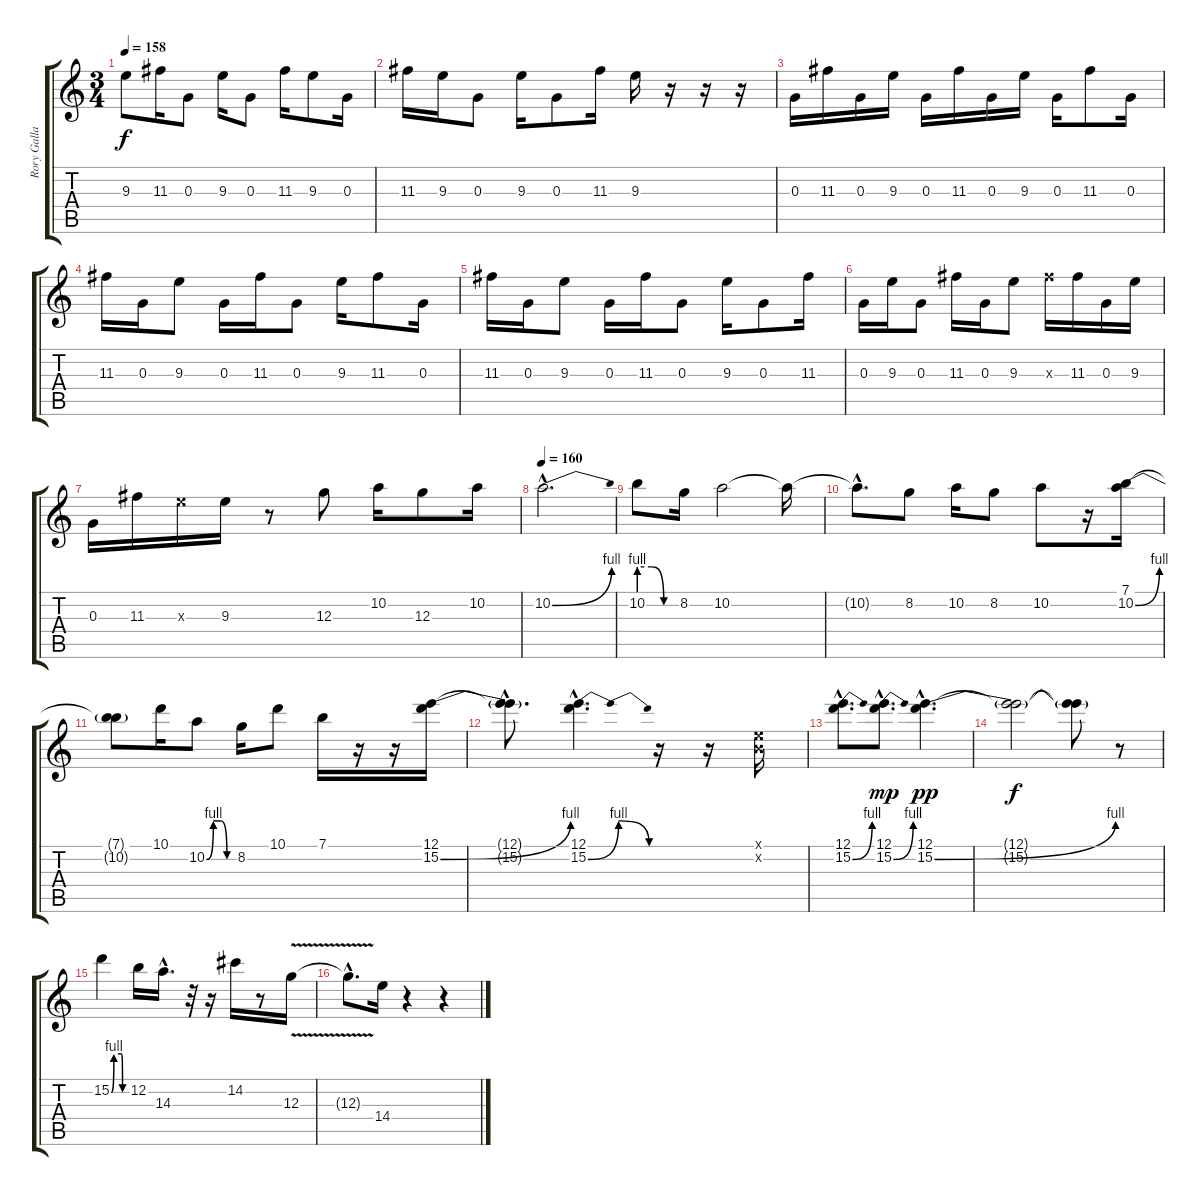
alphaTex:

\track ("Rory Gallagher (For Sound)" "Rory Galla") {instrument electricguitarclean}
\staff {score tabs}
\tuning (E4 B3 G3 D3 A2 E2) {hide}
\ts (3 4)
\tempo 158
\clef g2
\ks c
9.3.8{dy f} 11.3.16 0.3.8 9.3.16 0.3.8 11.3.16 9.3.8 0.3.16 |
11.3.16 9.3.16 0.3.8 9.3.16 0.3.8 11.3.16 9.3.16 r.16 r.16 r.16 |
0.3.16 11.3.16 0.3.16 9.3.16 0.3.16 11.3.16 0.3.16 9.3.16 0.3.16 11.3.8 0.3.16 |
11.3.16 0.3.16 9.3.8 0.3.16 11.3.16 0.3.8 9.3.16 11.3.8 0.3.16 |
11.3.16 0.3.16 9.3.8 0.3.16 11.3.16 0.3.8 9.3.16 0.3.8 11.3.16 |
0.3.16 9.3.16 0.3.8 11.3.16 0.3.16 9.3.8 11.3{x}.16 11.3.16 0.3.16 9.3.16 |
0.3.16 11.3.16 9.3{x}.16 9.3.16 r.8 12.3.8 10.2.16 12.3.8 10.2.16 |
\tempo 160
10.2{be (bend 0 0 60 4) hac}.2{d instrument guitarharmonics} |
10.2{be (custom 0 4 20 4 40 0 60 0)}.8 8.2.16 10.2.2 10.2{t}.16 |
10.2{hac t}.8{d} 8.2.8{instrument overdrivenguitar} 10.2.16 8.2.8 10.2.8 r.16 (7.1 10.2{be (bend 0 0 60 4)}).16 |
(7.1{t} 10.2{t}).8 10.1.16 10.2{be (custom 0 0 15 4 30 4 45 0 60 0)}.8 8.2.16 10.1.8 7.1.16 r.16 r.16 (12.1 15.2{be (bend 0 0 60 4)}).16 |
(12.1{hac t} 15.2{hac t}).8{d} (12.1{hac} 15.2{be (bendrelease 0 0 30 4 48 4 60 0) hac}).4{d} r.16 r.16 (0.1{x} 0.2{x}).16 |
(12.1{hac} 15.2{be (bend 0 0 60 4) hac}).8{d} (12.1{hac} 15.2{be (bend 0 0 60 4) hac}).8{d dy mp} (12.1{hac} 15.2{be (bend 0 0 60 4) hac}).4{d dy pp} |
(12.1{t} 15.2{t}).2{dy f} (12.1{t} 15.2{t}).8 r.8 |
15.2{be (custom 0 0 10 4 40 4 44 0 60 0)}.4 12.2.16 14.3{hac}.16{d} r.32 r.16 14.2.16 r.8 12.3{v}.16 |
12.3{hac t}.8{d} 14.4.16 r.4 r.4
